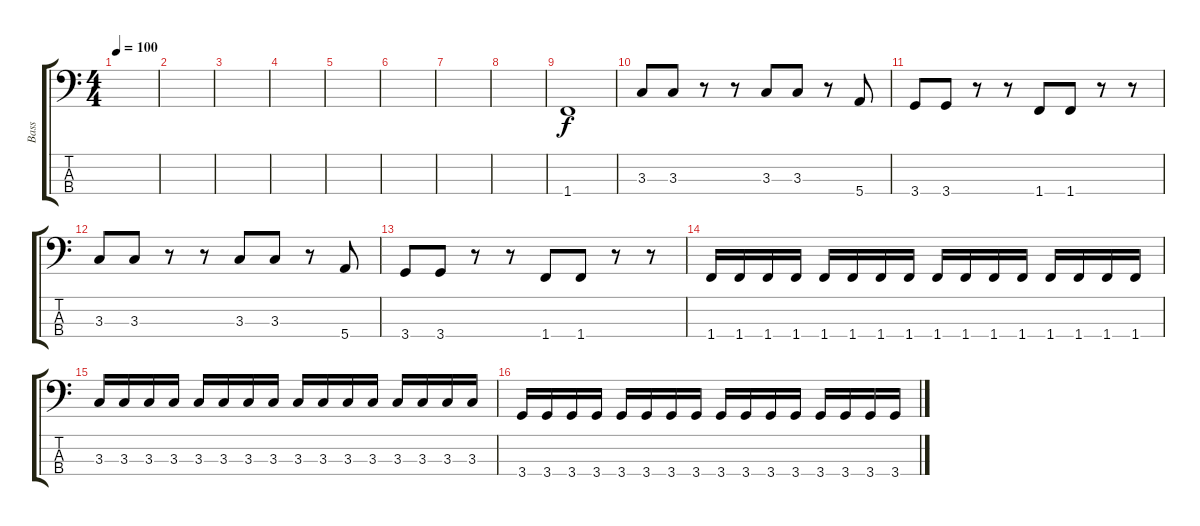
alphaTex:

\track ("Bass" "Bass") {instrument electricbasspick}
\staff {score tabs}
\tuning (G2 D2 A1 E1) {hide}
\ts (4 4)
\tempo 100
\clef f4
\ks c
|
|
|
|
|
|
|
|
1.4.1 |
3.3.8 3.3.8 r.8 r.8 3.3.8 3.3.8 r.8 5.4.8 |
3.4.8 3.4.8 r.8 r.8 1.4.8 1.4.8 r.8 r.8 |
3.3.8 3.3.8 r.8 r.8 3.3.8 3.3.8 r.8 5.4.8 |
3.4.8 3.4.8 r.8 r.8 1.4.8 1.4.8 r.8 r.8 |
1.4.16 1.4.16 1.4.16 1.4.16 1.4.16 1.4.16 1.4.16 1.4.16 1.4.16 1.4.16 1.4.16 1.4.16 1.4.16 1.4.16 1.4.16 1.4.16 |
3.3.16 3.3.16 3.3.16 3.3.16 3.3.16 3.3.16 3.3.16 3.3.16 3.3.16 3.3.16 3.3.16 3.3.16 3.3.16 3.3.16 3.3.16 3.3.16 |
3.4.16 3.4.16 3.4.16 3.4.16 3.4.16 3.4.16 3.4.16 3.4.16 3.4.16 3.4.16 3.4.16 3.4.16 3.4.16 3.4.16 3.4.16 3.4.16
